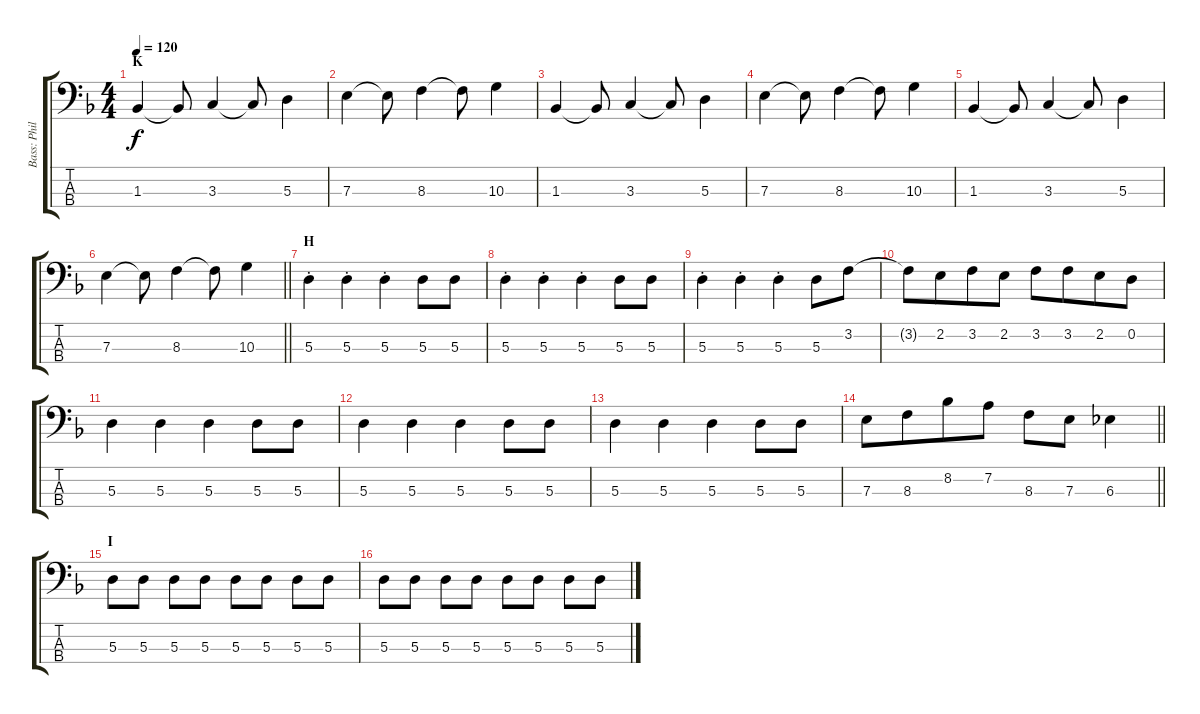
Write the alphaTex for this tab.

\track ("Bass: Philip" "Bass: Phil") {instrument electricbassfinger}
\staff {score tabs}
\tuning (G2 D2 A1 D1) {hide}
\ts (4 4)
\section ("" "K")
\tempo 120
\clef f4
\ks f
1.3.4{dy f} 1.3{t}.8 3.3.4 3.3{t}.8 5.3.4 |
7.3.4 7.3{t}.8 8.3.4 8.3{t}.8 10.3.4 |
1.3.4 1.3{t}.8 3.3.4 3.3{t}.8 5.3.4 |
7.3.4 7.3{t}.8 8.3.4 8.3{t}.8 10.3.4 |
1.3.4 1.3{t}.8 3.3.4 3.3{t}.8 5.3.4 |
\barLineRight lightlight
7.3.4 7.3{t}.8 8.3.4 8.3{t}.8 10.3.4 |
\section ("" "H")
5.3{st}.4 5.3{st}.4 5.3{st}.4 5.3.8 5.3.8 |
5.3{st}.4 5.3{st}.4 5.3{st}.4 5.3.8 5.3.8 |
5.3{st}.4 5.3{st}.4 5.3{st}.4 5.3.8 3.2.8 |
3.2{t}.8 2.2.8{beam merge} 3.2.8 2.2.8 3.2.8 3.2.8{beam merge} 2.2.8 0.2.8 |
5.3.4 5.3.4 5.3.4 5.3.8 5.3.8 |
5.3.4 5.3.4 5.3.4 5.3.8 5.3.8 |
5.3.4 5.3.4 5.3.4 5.3.8 5.3.8 |
\barLineRight lightlight
7.3.8 8.3.8{beam merge} 8.2.8 7.2.8 8.3.8 7.3.8 6.3.4 |
\section ("" "I")
5.3.8 5.3.8 5.3.8 5.3.8 5.3.8 5.3.8 5.3.8 5.3.8 |
5.3.8 5.3.8 5.3.8 5.3.8 5.3.8 5.3.8 5.3.8 5.3.8
